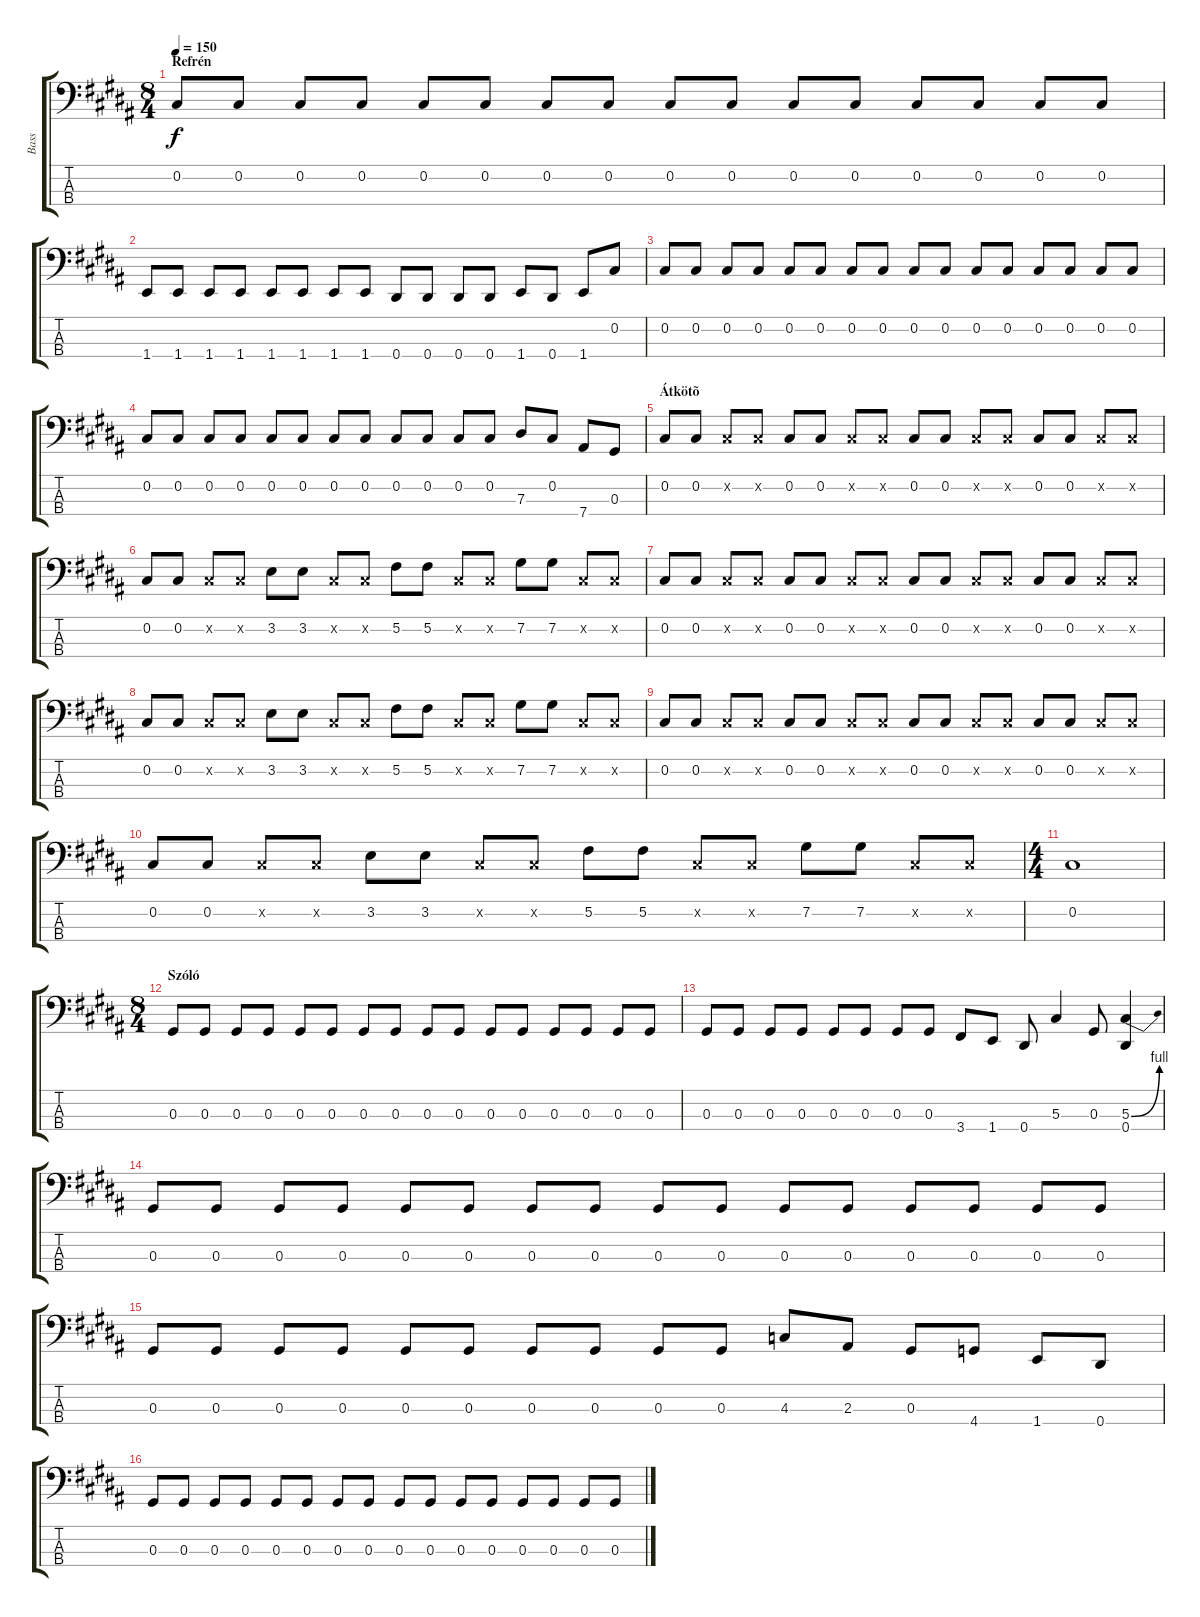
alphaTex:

\track ("Bass" "Bass") {instrument electricbassfinger}
\staff {score tabs}
\tuning (Gb2 Db2 Ab1 Eb1) {hide}
\ts (8 4)
\section ("" "Refrén")
\tempo 150
\clef f4
\ks g#minor
0.2.8{dy f} 0.2.8 0.2.8 0.2.8 0.2.8 0.2.8 0.2.8 0.2.8 0.2.8 0.2.8 0.2.8 0.2.8 0.2.8 0.2.8 0.2.8 0.2.8 |
1.4.8 1.4.8 1.4.8 1.4.8 1.4.8 1.4.8 1.4.8 1.4.8 0.4.8 0.4.8 0.4.8 0.4.8 1.4.8 0.4.8 1.4.8 0.2.8 |
0.2.8 0.2.8 0.2.8 0.2.8 0.2.8 0.2.8 0.2.8 0.2.8 0.2.8 0.2.8 0.2.8 0.2.8 0.2.8 0.2.8 0.2.8 0.2.8 |
0.2.8 0.2.8 0.2.8 0.2.8 0.2.8 0.2.8 0.2.8 0.2.8 0.2.8 0.2.8 0.2.8 0.2.8 7.3.8 0.2.8 7.4.8 0.3.8 |
\section ("" "Átkötõ")
0.2.8 0.2.8 0.2{x}.8 0.2{x}.8 0.2.8 0.2.8 0.2{x}.8 0.2{x}.8 0.2.8 0.2.8 0.2{x}.8 0.2{x}.8 0.2.8 0.2.8 0.2{x}.8 0.2{x}.8 |
0.2.8 0.2.8 0.2{x}.8 0.2{x}.8 3.2.8 3.2.8 0.2{x}.8 0.2{x}.8 5.2.8 5.2.8 0.2{x}.8 0.2{x}.8 7.2.8 7.2.8 0.2{x}.8 0.2{x}.8 |
0.2.8 0.2.8 0.2{x}.8 0.2{x}.8 0.2.8 0.2.8 0.2{x}.8 0.2{x}.8 0.2.8 0.2.8 0.2{x}.8 0.2{x}.8 0.2.8 0.2.8 0.2{x}.8 0.2{x}.8 |
0.2.8 0.2.8 0.2{x}.8 0.2{x}.8 3.2.8 3.2.8 0.2{x}.8 0.2{x}.8 5.2.8 5.2.8 0.2{x}.8 0.2{x}.8 7.2.8 7.2.8 0.2{x}.8 0.2{x}.8 |
0.2.8 0.2.8 0.2{x}.8 0.2{x}.8 0.2.8 0.2.8 0.2{x}.8 0.2{x}.8 0.2.8 0.2.8 0.2{x}.8 0.2{x}.8 0.2.8 0.2.8 0.2{x}.8 0.2{x}.8 |
0.2.8 0.2.8 0.2{x}.8 0.2{x}.8 3.2.8 3.2.8 0.2{x}.8 0.2{x}.8 5.2.8 5.2.8 0.2{x}.8 0.2{x}.8 7.2.8 7.2.8 0.2{x}.8 0.2{x}.8 |
\ts (4 4)
0.2.1 |
\ts (8 4)
\section ("" "Szóló")
0.3.8 0.3.8 0.3.8 0.3.8 0.3.8 0.3.8 0.3.8 0.3.8 0.3.8 0.3.8 0.3.8 0.3.8 0.3.8 0.3.8 0.3.8 0.3.8 |
0.3.8 0.3.8 0.3.8 0.3.8 0.3.8 0.3.8 0.3.8 0.3.8 3.4.8 1.4.8 0.4.8 5.3.4 0.3.8 (5.3{be (bend 0 0 60 4)} 0.4).4 |
0.3.8 0.3.8 0.3.8 0.3.8 0.3.8 0.3.8 0.3.8 0.3.8 0.3.8 0.3.8 0.3.8 0.3.8 0.3.8 0.3.8 0.3.8 0.3.8 |
0.3.8 0.3.8 0.3.8 0.3.8 0.3.8 0.3.8 0.3.8 0.3.8 0.3.8 0.3.8 4.3.8 2.3.8 0.3.8 4.4.8 1.4.8 0.4.8 |
0.3.8 0.3.8 0.3.8 0.3.8 0.3.8 0.3.8 0.3.8 0.3.8 0.3.8 0.3.8 0.3.8 0.3.8 0.3.8 0.3.8 0.3.8 0.3.8
